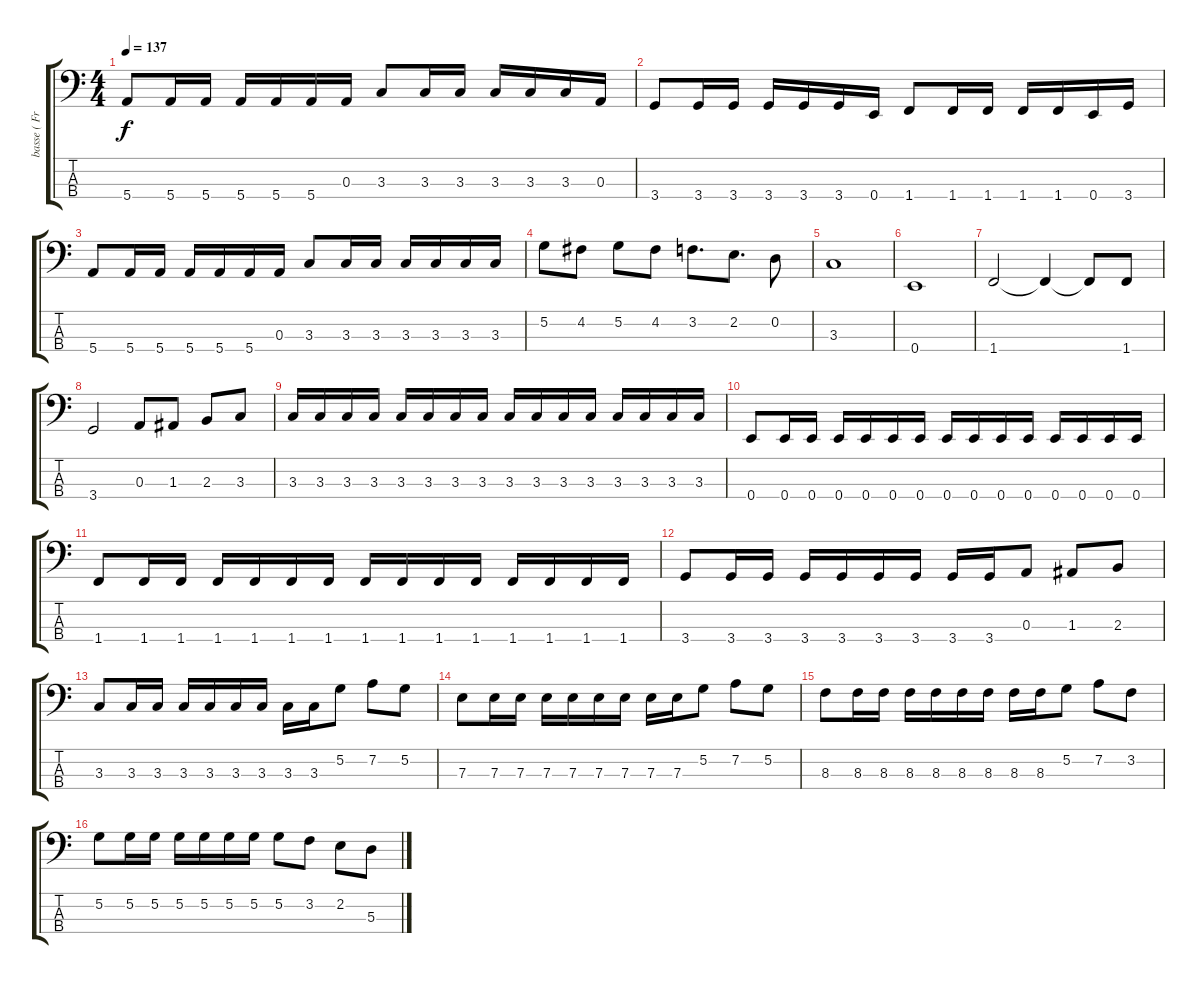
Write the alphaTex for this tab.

\track ("basse ( Freeman ) " "basse ( Fr") {instrument electricbasspick}
\staff {score tabs}
\tuning (G2 D2 A1 E1) {hide}
\ts (4 4)
\tempo 137
\clef f4
\ks c
5.4.8{dy f} 5.4.16 5.4.16 5.4.16 5.4.16 5.4.16 0.3.16 3.3.8 3.3.16 3.3.16 3.3.16 3.3.16 3.3.16 0.3.16 |
3.4.8 3.4.16 3.4.16 3.4.16 3.4.16 3.4.16 0.4.16 1.4.8 1.4.16 1.4.16 1.4.16 1.4.16 0.4.16 3.4.16 |
5.4.8 5.4.16 5.4.16 5.4.16 5.4.16 5.4.16 0.3.16 3.3.8 3.3.16 3.3.16 3.3.16 3.3.16 3.3.16 3.3.16 |
5.2.8 4.2.8 5.2.8 4.2.8 3.2.8{d} 2.2.8{d} 0.2.8 |
3.3.1 |
0.4.1 |
1.4.2 1.4{t}.4 1.4{t}.8 1.4.8 |
3.4.2 0.3.8 1.3.8 2.3.8 3.3.8 |
3.3.16 3.3.16 3.3.16 3.3.16 3.3.16 3.3.16 3.3.16 3.3.16 3.3.16 3.3.16 3.3.16 3.3.16 3.3.16 3.3.16 3.3.16 3.3.16 |
0.4.8 0.4.16 0.4.16 0.4.16 0.4.16 0.4.16 0.4.16 0.4.16 0.4.16 0.4.16 0.4.16 0.4.16 0.4.16 0.4.16 0.4.16 |
1.4.8 1.4.16 1.4.16 1.4.16 1.4.16 1.4.16 1.4.16 1.4.16 1.4.16 1.4.16 1.4.16 1.4.16 1.4.16 1.4.16 1.4.16 |
3.4.8 3.4.16 3.4.16 3.4.16 3.4.16 3.4.16 3.4.16 3.4.16 3.4.16 0.3.8 1.3.8 2.3.8 |
3.3.8 3.3.16 3.3.16 3.3.16 3.3.16 3.3.16 3.3.16 3.3.16 3.3.16 5.2.8 7.2.8 5.2.8 |
7.3.8 7.3.16 7.3.16 7.3.16 7.3.16 7.3.16 7.3.16 7.3.16 7.3.16 5.2.8 7.2.8 5.2.8 |
8.3.8 8.3.16 8.3.16 8.3.16 8.3.16 8.3.16 8.3.16 8.3.16 8.3.16 5.2.8 7.2.8 3.2.8 |
5.2.8 5.2.16 5.2.16 5.2.16 5.2.16 5.2.16 5.2.16 5.2.8 3.2.8 2.2.8 5.3.8
